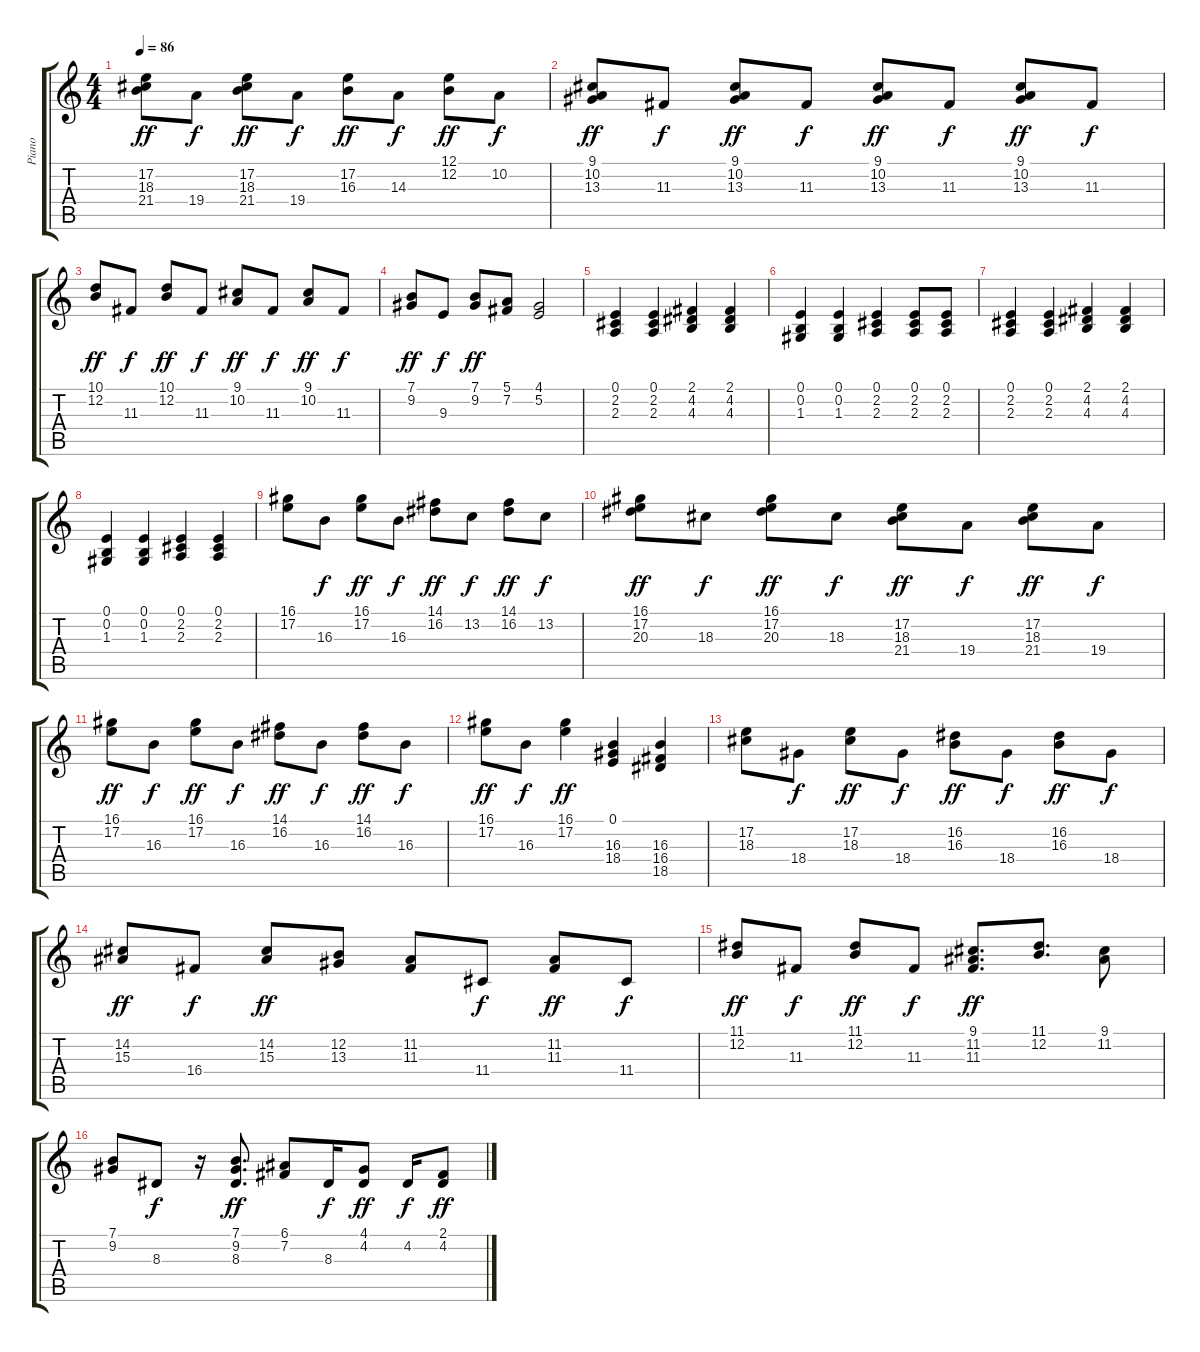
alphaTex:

\track ("Piano" "Piano") {instrument brightacousticpiano}
\staff {score tabs}
\tuning (E4 B3 G3 D3 A2 E2) {hide}
\ts (4 4)
\tempo 86
\clef g2
\ks c
(17.2 18.3 21.4).8{dy ff} 19.4.8{dy f} (17.2 18.3 21.4).8{dy ff} 19.4.8{dy f} (17.2 16.3).8{dy ff} 14.3.8{dy f} (12.1 12.2).8{dy ff} 10.2.8{dy f} |
(9.1 10.2 13.3).8{dy ff} 11.3.8{dy f} (9.1 10.2 13.3).8{dy ff} 11.3.8{dy f} (9.1 10.2 13.3).8{dy ff} 11.3.8{dy f} (9.1 10.2 13.3).8{dy ff} 11.3.8{dy f} |
(10.1 12.2).8{dy ff} 11.3.8{dy f} (10.1 12.2).8{dy ff} 11.3.8{dy f} (9.1 10.2).8{dy ff} 11.3.8{dy f} (9.1 10.2).8{dy ff} 11.3.8{dy f} |
(7.1 9.2).8{dy ff} 9.3.8{dy f} (7.1 9.2).8{dy ff} (5.1 7.2).8 (4.1 5.2).2 |
(0.1 2.2 2.3).4 (0.1 2.2 2.3).4 (2.1 4.2 4.3).4 (2.1 4.2 4.3).4 |
(0.1 0.2 1.3).4 (0.1 0.2 1.3).4 (0.1 2.2 2.3).4 (0.1 2.2 2.3).8 (0.1 2.2 2.3).8 |
(0.1 2.2 2.3).4 (0.1 2.2 2.3).4 (2.1 4.2 4.3).4 (2.1 4.2 4.3).4 |
(0.1 0.2 1.3).4 (0.1 0.2 1.3).4 (0.1 2.2 2.3).4 (0.1 2.2 2.3).4 |
(16.1 17.2).8 16.3.8{dy f} (16.1 17.2).8{dy ff} 16.3.8{dy f} (14.1 16.2).8{dy ff} 13.2.8{dy f} (14.1 16.2).8{dy ff} 13.2.8{dy f} |
(16.1 17.2 20.3).8{dy ff} 18.3.8{dy f} (16.1 17.2 20.3).8{dy ff} 18.3.8{dy f} (17.2 18.3 21.4).8{dy ff} 19.4.8{dy f} (17.2 18.3 21.4).8{dy ff} 19.4.8{dy f} |
(16.1 17.2).8{dy ff} 16.3.8{dy f} (16.1 17.2).8{dy ff} 16.3.8{dy f} (14.1 16.2).8{dy ff} 16.3.8{dy f} (14.1 16.2).8{dy ff} 16.3.8{dy f} |
(16.1 17.2).8{dy ff} 16.3.8{dy f} (16.1 17.2).4{dy ff} (0.1 16.3 18.4).4 (16.3 16.4 18.5).4 |
(17.2 18.3).8 18.4.8{dy f} (17.2 18.3).8{dy ff} 18.4.8{dy f} (16.2 16.3).8{dy ff} 18.4.8{dy f} (16.2 16.3).8{dy ff} 18.4.8{dy f} |
(14.2 15.3).8{dy ff} 16.4.8{dy f} (14.2 15.3).8{dy ff} (12.2 13.3).8 (11.2 11.3).8 11.4.8{dy f} (11.2 11.3).8{dy ff} 11.4.8{dy f} |
(11.1 12.2).8{dy ff} 11.3.8{dy f} (11.1 12.2).8{dy ff} 11.3.8{dy f} (9.1 11.2 11.3).8{d dy ff} (11.1 12.2).8{d} (9.1 11.2).8 |
(7.1 9.2).8 8.3.8{dy f} r.16 (7.1 9.2 8.3).8{d dy ff} (6.1 7.2).8 8.3.16{dy f} (4.1 4.2).8{dy ff} 4.2.16{dy f} (2.1 4.2).8{dy ff}
